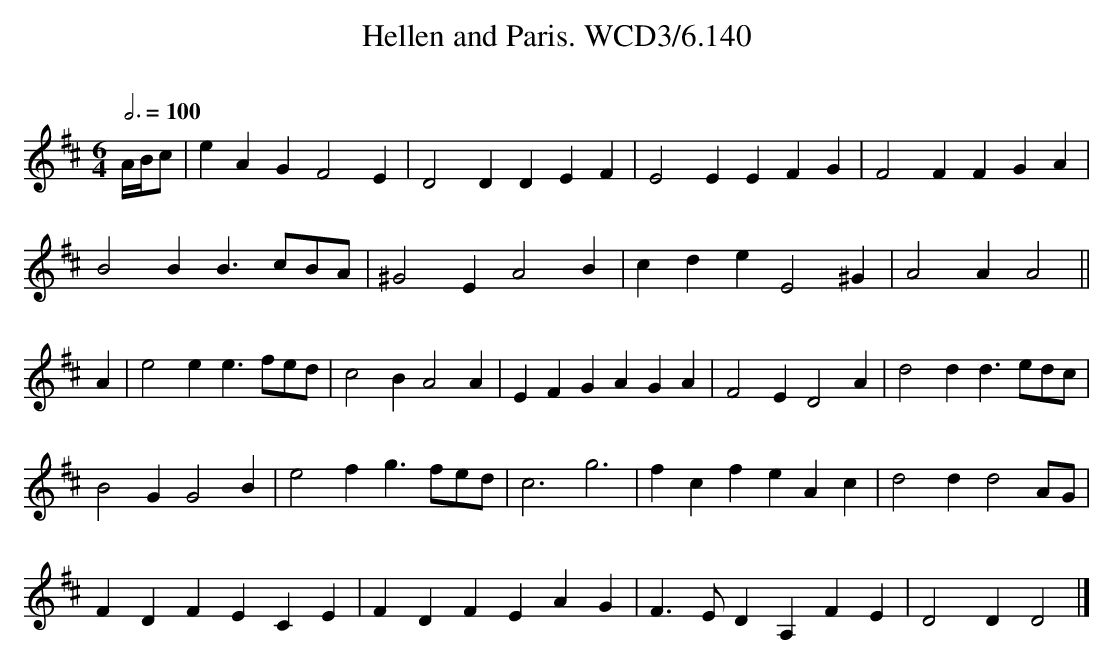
X:1
T:Hellen and Paris. WCD3/6.140
O:
M:6/4
L:1/4
Q:3/4=100
K:D
A//B//c/|eAG F2 E|D2 D DEF|E2 E EFG|F2 F FGA|
B2 B B3/ c/B/A/|^G2 E A2 B|cde E2 ^G|A2 A A2||
A|e2 e e3/ f/e/d/|c2 B A2 A|EFG AGA|F2 E D2 A|d2 d d3/ e/d/c/|
B2 G G2 B|e2 f g3/ f/e/d/|c3 g3|fcf eAc|d2 d d2 A/G/|
FDF ECE|FDF EAG|F3/ E/ D A,FE|D2 D D2|]
